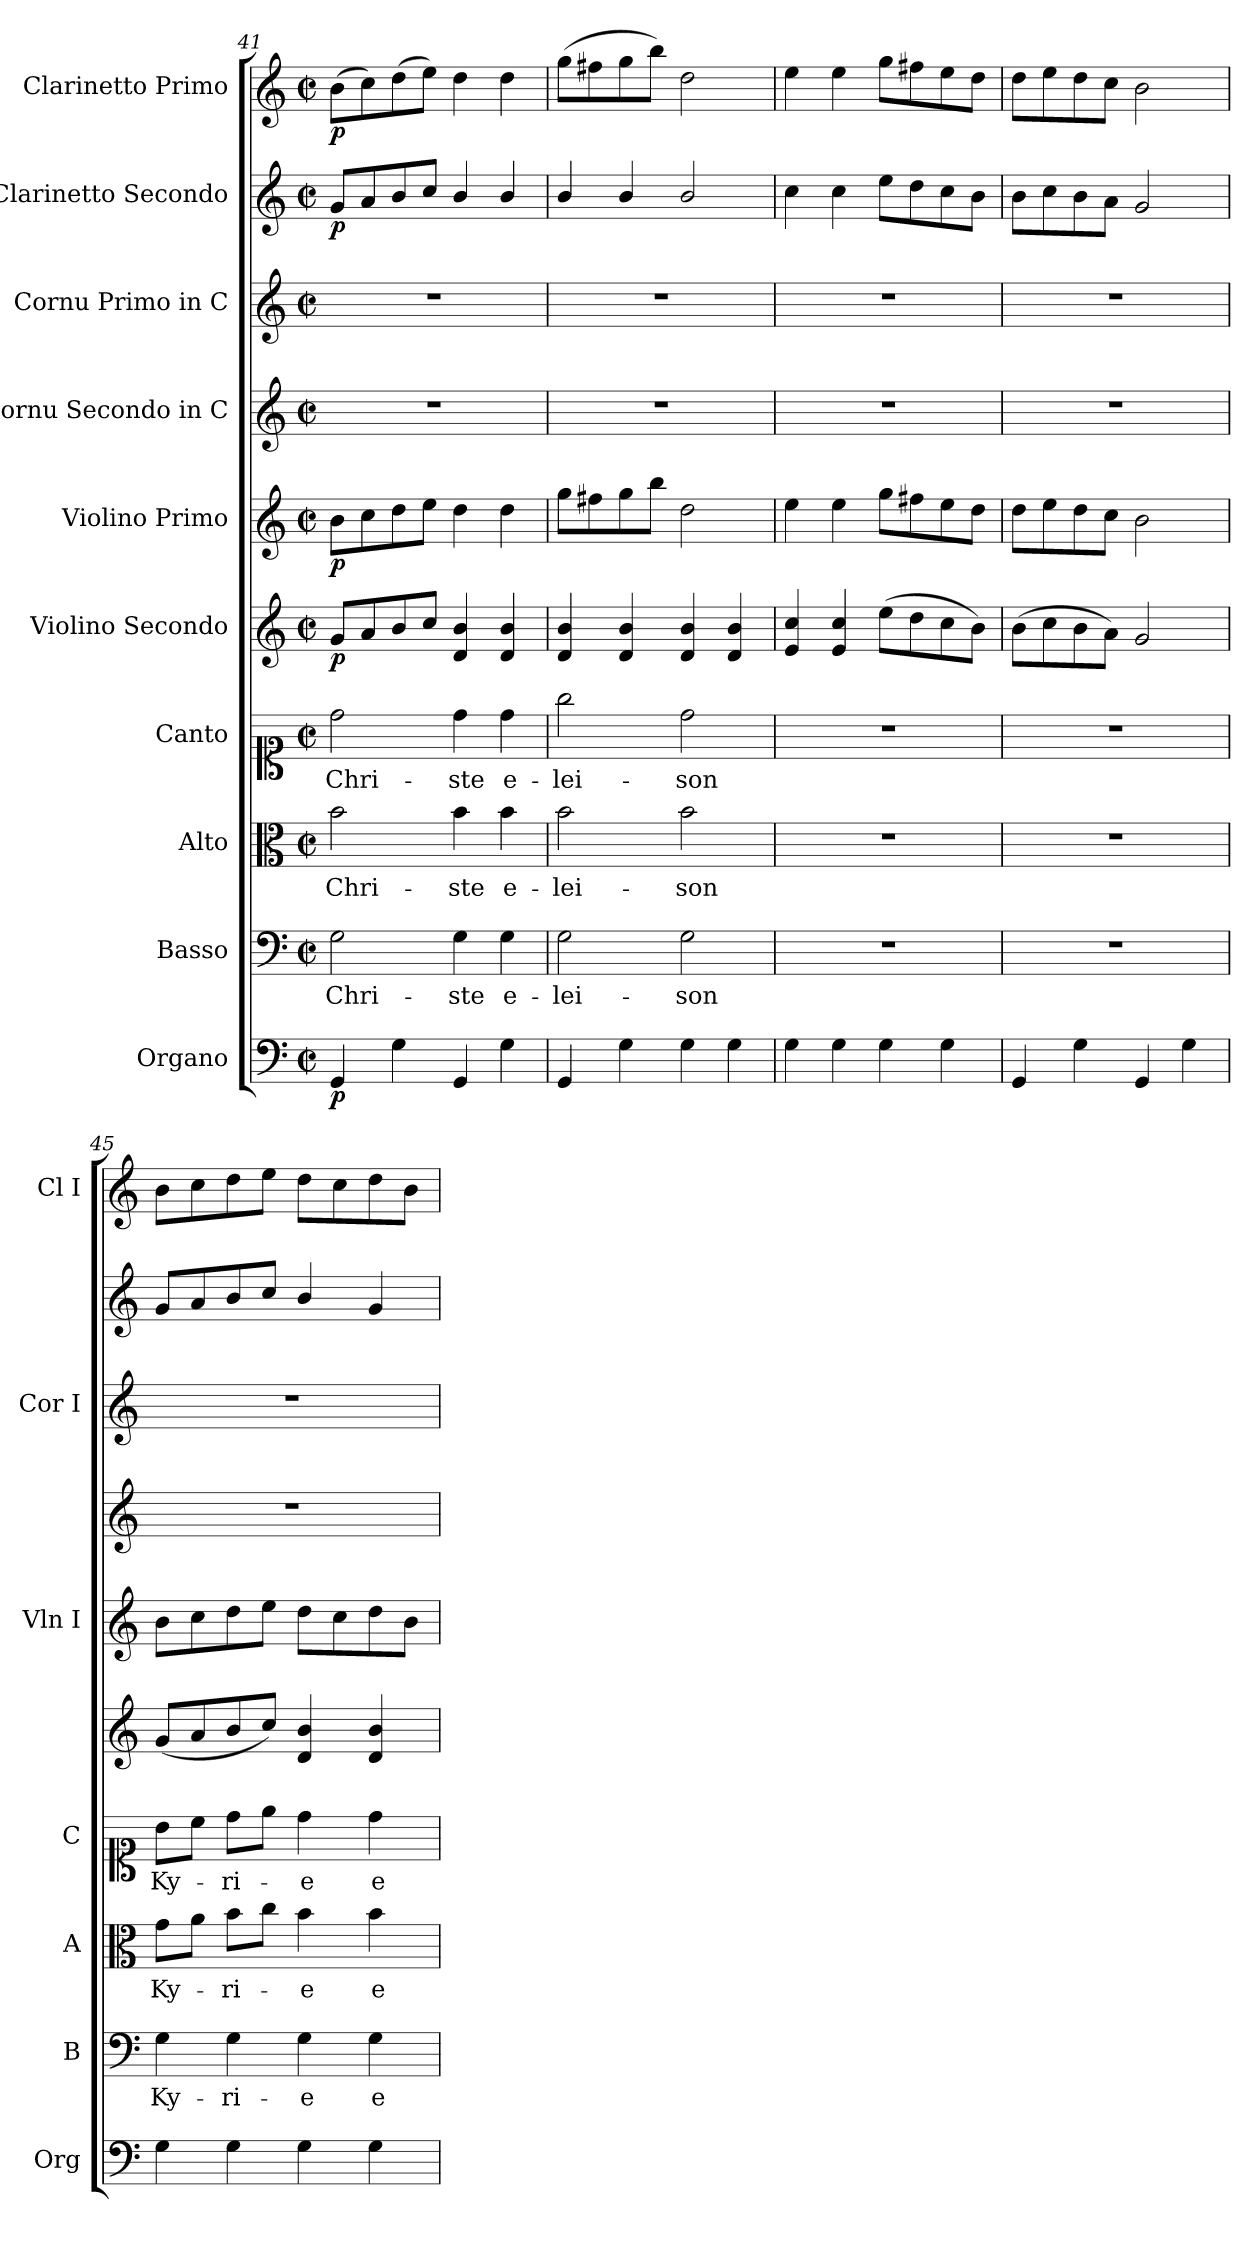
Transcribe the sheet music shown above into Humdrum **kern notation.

**kern	**dynam	**kern	**text	**kern	**text	**kern	**text	**kern	**dynam	**kern	**dynam	**kern	**kern	**kern	**dynam	**kern	**dynam
*part10	*part10	*part9	*part9	*part8	*part8	*part7	*part7	*part6	*part6	*part5	*part5	*part4	*part3	*part2	*part2	*part1	*part1
*staff10	*staff10	*staff9	*staff9	*staff8	*staff8	*staff7	*staff7	*staff6	*staff6	*staff5	*staff5	*staff4	*staff3	*staff2	*staff2	*staff1	*staff1
*I"Organo	*	*I"Basso	*	*I"Alto	*	*I"Canto	*	*I"Violino Secondo	*	*I"Violino Primo	*	*I"Cornu Secondo in C	*I"Cornu Primo in C	*I"Clarinetto Secondo	*	*I"Clarinetto Primo	*
*I'Org	*	*I'B	*	*I'A	*	*I'C	*	*	*	*I'Vln I	*	*	*I'Cor I	*	*	*I'Cl I	*
*clefF4	*	*clefF4	*	*clefC3	*	*clefC1	*	*clefG2	*	*clefG2	*	*clefG2	*clefG2	*clefG2	*	*clefG2	*
*k[]	*	*k[]	*	*k[]	*	*k[]	*	*k[]	*	*k[]	*	*k[]	*k[]	*k[]	*	*k[]	*
*C:	*	*C:	*	*C:	*	*C:	*	*C:	*	*C:	*	*C:	*C:	*C:	*	*C:	*
*M2/2	*	*M2/2	*	*M2/2	*	*M2/2	*	*M2/2	*	*M2/2	*	*M2/2	*M2/2	*M2/2	*	*M2/2	*
*met(c|)	*	*met(c|)	*	*met(c|)	*	*met(c|)	*	*met(c|)	*	*met(c|)	*	*met(c|)	*met(c|)	*met(c|)	*	*met(c|)	*
=41	=41	=41	=41	=41	=41	=41	=41	=41	=41	=41	=41	=41	=41	=41	=41	=41	=41
4GG	p	2G	Chri-	2b	Chri-	2dd	Chri-	8gL	p	8bL	p	1r	1r	8gL	p	(>8bL	p
.	.	.	.	.	.	.	.	8a	.	8cc	.	.	.	8a	.	8cc)	.
4G	.	.	.	.	.	.	.	8b	.	8dd	.	.	.	8b	.	(>8dd	.
.	.	.	.	.	.	.	.	8ccJ	.	8eeJ	.	.	.	8ccJ	.	8eeJ)	.
4GG	.	4G	-ste	4b	-ste	4dd	-ste	4d 4b	.	4dd	.	.	.	4b/	.	4dd	.
4G	.	4G	e-	4b	e-	4dd	e-	4d 4b	.	4dd	.	.	.	4b/	.	4dd	.
=42	=42	=42	=42	=42	=42	=42	=42	=42	=42	=42	=42	=42	=42	=42	=42	=42	=42
4GG	.	2G	-lei-	2b	-lei-	2gg	-lei-	4d 4b	.	8ggL	.	1r	1r	4b/	.	(>8ggL	.
.	.	.	.	.	.	.	.	.	.	8ff#X	.	.	.	.	.	8ff#X	.
4G	.	.	.	.	.	.	.	4d 4b	.	8gg	.	.	.	4b/	.	8gg	.
.	.	.	.	.	.	.	.	.	.	8bbJ	.	.	.	.	.	8bbJ)	.
4G	.	2G	-son	2b	-son	2dd	-son	4d 4b	.	2dd	.	.	.	2b/	.	2dd	.
4G	.	.	.	.	.	.	.	4d 4b	.	.	.	.	.	.	.	.	.
=43	=43	=43	=43	=43	=43	=43	=43	=43	=43	=43	=43	=43	=43	=43	=43	=43	=43
4G	.	1r	.	1r	.	1r	.	4e 4cc	.	4ee	.	1r	1r	4cc	.	4ee	.
4G	.	.	.	.	.	.	.	4e 4cc	.	4ee	.	.	.	4cc	.	4ee	.
4G	.	.	.	.	.	.	.	(>8eeL	.	8ggL	.	.	.	8eeL	.	8ggL	.
.	.	.	.	.	.	.	.	8dd	.	8ff#X	.	.	.	8dd	.	8ff#X	.
4G	.	.	.	.	.	.	.	8cc	.	8ee	.	.	.	8cc	.	8ee	.
.	.	.	.	.	.	.	.	8bJ)	.	8ddJ	.	.	.	8bJ	.	8ddJ	.
=44	=44	=44	=44	=44	=44	=44	=44	=44	=44	=44	=44	=44	=44	=44	=44	=44	=44
4GG	.	1r	.	1r	.	1r	.	(>8bL	.	8ddL	.	1r	1r	8bL	.	8ddL	.
.	.	.	.	.	.	.	.	8cc	.	8ee	.	.	.	8cc	.	8ee	.
4G	.	.	.	.	.	.	.	8b	.	8dd	.	.	.	8b	.	8dd	.
.	.	.	.	.	.	.	.	8aJ)	.	8ccJ	.	.	.	8aJ	.	8ccJ	.
4GG	.	.	.	.	.	.	.	2g	.	2b	.	.	.	2g	.	2b	.
4G	.	.	.	.	.	.	.	.	.	.	.	.	.	.	.	.	.
=45	=45	=45	=45	=45	=45	=45	=45	=45	=45	=45	=45	=45	=45	=45	=45	=45	=45
4G	.	4G	Ky-	8gL	Ky-	8bL	Ky-	(<8gL	.	8bL	.	1r	1r	8gL	.	8bL	.
.	.	.	.	8aJ	.	8ccJ	.	8a	.	8cc	.	.	.	8a	.	8cc	.
4G	.	4G	-ri-	8bL	-ri-	8ddL	-ri-	8b	.	8dd	.	.	.	8b	.	8dd	.
.	.	.	.	8ccJ	.	8eeJ	.	8ccJ)	.	8eeJ	.	.	.	8ccJ	.	8eeJ	.
4G	.	4G	-e	4b	-e	4dd	-e	4d 4b	.	8ddL	.	.	.	4b/	.	8ddL	.
.	.	.	.	.	.	.	.	.	.	8cc	.	.	.	.	.	8cc	.
4G	.	4G	e-	4b	e-	4dd	e-	4d 4b	.	8dd	.	.	.	4g	.	8dd	.
.	.	.	.	.	.	.	.	.	.	8bJ	.	.	.	.	.	8bJ	.
=	=	=	=	=	=	=	=	=	=	=	=	=	=	=	=	=	=
*-	*-	*-	*-	*-	*-	*-	*-	*-	*-	*-	*-	*-	*-	*-	*-	*-	*-
